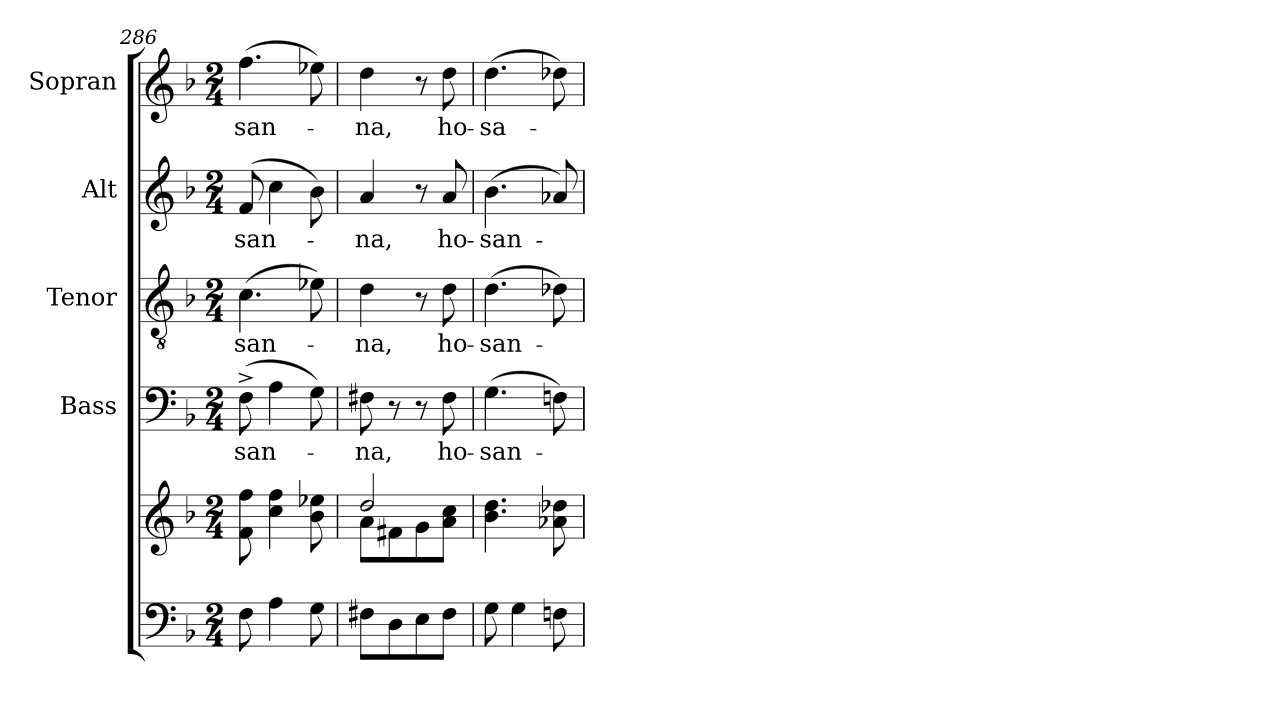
**kern	**kern	**kern	**text	**kern	**text	**kern	**text	**kern	**text
*part5	*part5	*part4	*part4	*part3	*part3	*part2	*part2	*part1	*part1
*staff6	*staff5	*staff4	*staff4	*staff3	*staff3	*staff2	*staff2	*staff1	*staff1
*	*	*I"Bass	*	*I"Tenor	*	*I"Alt	*	*I"Sopran	*
*	*	*I'B.	*	*I'T.	*	*I'A.	*	*I'S.	*
*clefF4	*clefG2	*clefF4	*	*clefGv2	*	*clefG2	*	*clefG2	*
*k[b-]	*k[b-]	*k[b-]	*	*k[b-]	*	*k[b-]	*	*k[b-]	*
*F:	*F:	*F:	*	*F:	*	*F:	*	*F:	*
*M2/4	*M2/4	*M2/4	*	*M2/4	*	*M2/4	*	*M2/4	*
=286	=286	=286	=286	=286	=286	=286	=286	=286	=286
!	!	!	!LO:LY:b	!	!LO:LY:b	!	!LO:LY:b	!	!LO:LY:b
8F\	8f\ 8ff\	(>8F^>\	-san-	(>4.c\	-san-	(8f/	-san-	(>4.ff\	-san-
4A\	4cc\ 4ff\	4A\	.	.	.	4cc\	.	.	.
8G\	8b-\ 8ee-X\	8G\)	.	8e-X\)	.	8b-\)	.	8ee-X\)	.
=287	=287	=287	=287	=287	=287	=287	=287	=287	=287
*	*^	*	*	*	*	*	*	*	*
!	!	!	!	!LO:LY:b	!	!LO:LY:b	!	!LO:LY:b	!	!LO:LY:b
8F#X\L	2dd/	8a\L	8F#X\	-na,	4d\	-na,	4a/	-na,	4dd\	-na,
8D\	.	8f#X\	8r	.	.	.	.	.	.	.
8E\	.	8g\	8r	.	8r	.	8r	.	8r	.
!	!	!	!	!LO:LY:b	!	!LO:LY:b	!	!LO:LY:b	!	!LO:LY:b
8F#\J	.	8a\ 8cc\J	8F#\	ho-	8d\	ho-	8a/	ho-	8dd\	ho-
=288	=288	=288	=288	=288	=288	=288	=288	=288	=288	=288
!	!	!	!	!LO:LY:b	!	!LO:LY:b	!	!LO:LY:b	!	!LO:LY:b
*	*v	*v	*	*	*	*	*	*	*	*
8G\	4.b-\ 4.dd\	(>4.G\	-san-	(>4.d\	-san-	(>4.b-\	-san-	(>4.dd\	-sa-
4G\	.	.	.	.	.	.	.	.	.
8Fn\	8a-X\ 8dd-X\	8Fn\)	.	8d-X\)	.	8a-X/)	.	8dd-X\)	.
=	=	=	=	=	=	=	=	=	=
*-	*-	*-	*-	*-	*-	*-	*-	*-	*-
